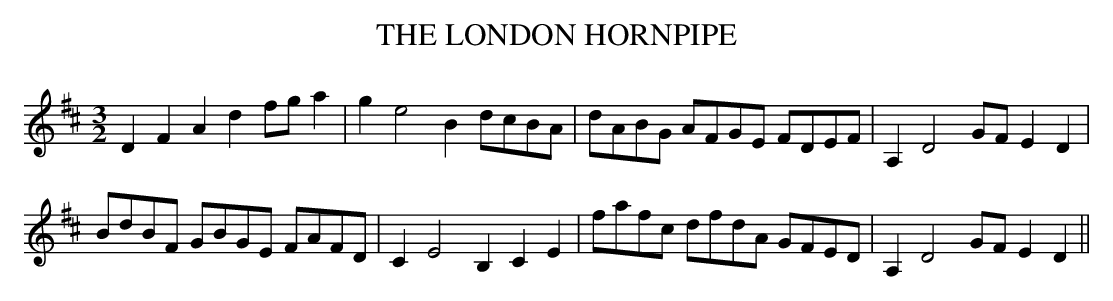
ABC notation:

X:1
T:THE LONDON HORNPIPE
M:3/2
L:1/8
K:D
D2 F2 A2 d2 fg a2 | g2 e4 B2 dcBA | dABG AFGE FDEF | A,2 D4 GF E2 D2 |
BdBF GBGE FAFD | C2 E4 B,2 C2 E2 | fafc dfdA GFED | A,2 D4 GF E2 D2 ||
